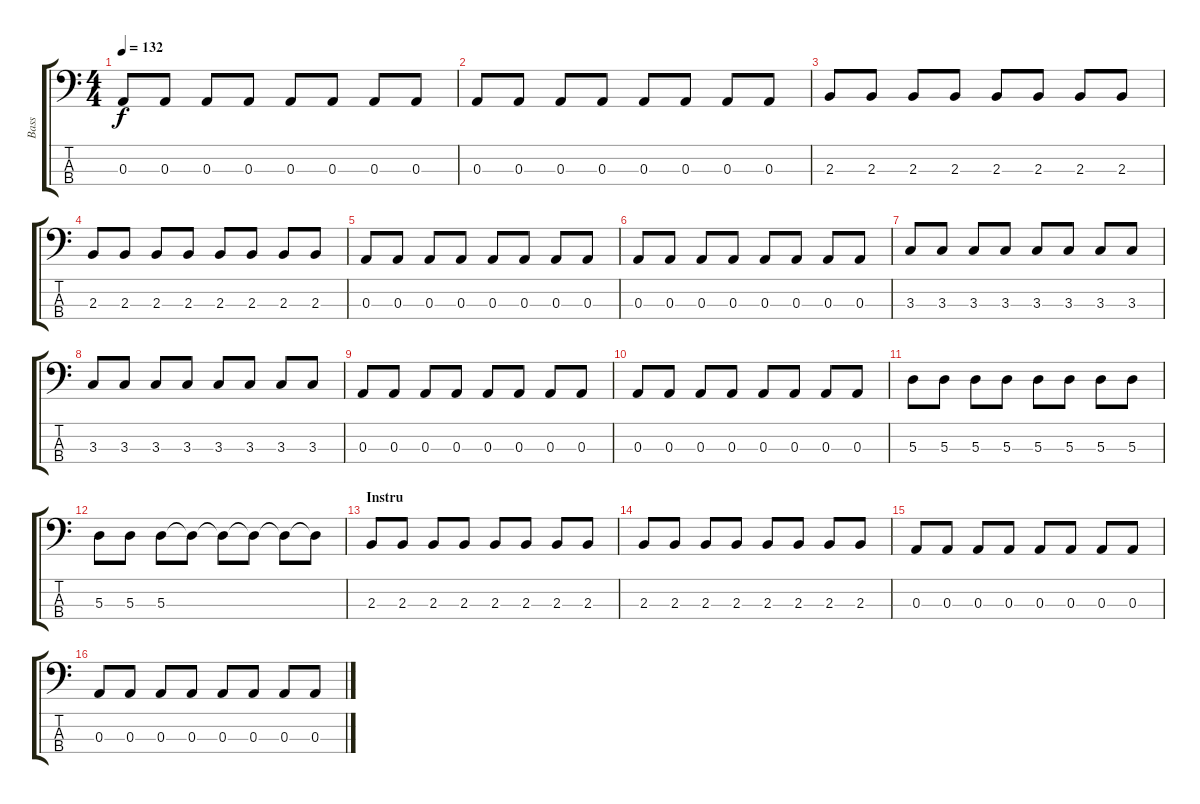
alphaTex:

\track ("Bass" "Bass") {instrument electricbassfinger}
\staff {score tabs}
\tuning (G2 D2 A1 E1) {hide}
\ts (4 4)
\tempo 132
\clef f4
\ks c
0.3.8{dy f} 0.3.8 0.3.8 0.3.8 0.3.8 0.3.8 0.3.8 0.3.8 |
0.3.8 0.3.8 0.3.8 0.3.8 0.3.8 0.3.8 0.3.8 0.3.8 |
2.3.8 2.3.8 2.3.8 2.3.8 2.3.8 2.3.8 2.3.8 2.3.8 |
2.3.8 2.3.8 2.3.8 2.3.8 2.3.8 2.3.8 2.3.8 2.3.8 |
0.3.8 0.3.8 0.3.8 0.3.8 0.3.8 0.3.8 0.3.8 0.3.8 |
0.3.8 0.3.8 0.3.8 0.3.8 0.3.8 0.3.8 0.3.8 0.3.8 |
3.3.8 3.3.8 3.3.8 3.3.8 3.3.8 3.3.8 3.3.8 3.3.8 |
3.3.8 3.3.8 3.3.8 3.3.8 3.3.8 3.3.8 3.3.8 3.3.8 |
0.3.8 0.3.8 0.3.8 0.3.8 0.3.8 0.3.8 0.3.8 0.3.8 |
0.3.8 0.3.8 0.3.8 0.3.8 0.3.8 0.3.8 0.3.8 0.3.8 |
5.3.8 5.3.8 5.3.8 5.3.8 5.3.8 5.3.8 5.3.8 5.3.8 |
5.3.8 5.3.8 5.3.8 5.3{t}.8 5.3{t}.8 5.3{t}.8 5.3{t}.8 5.3{t}.8 |
\section ("" "Instru")
2.3.8 2.3.8 2.3.8 2.3.8 2.3.8 2.3.8 2.3.8 2.3.8 |
2.3.8 2.3.8 2.3.8 2.3.8 2.3.8 2.3.8 2.3.8 2.3.8 |
0.3.8 0.3.8 0.3.8 0.3.8 0.3.8 0.3.8 0.3.8 0.3.8 |
0.3.8 0.3.8 0.3.8 0.3.8 0.3.8 0.3.8 0.3.8 0.3.8
